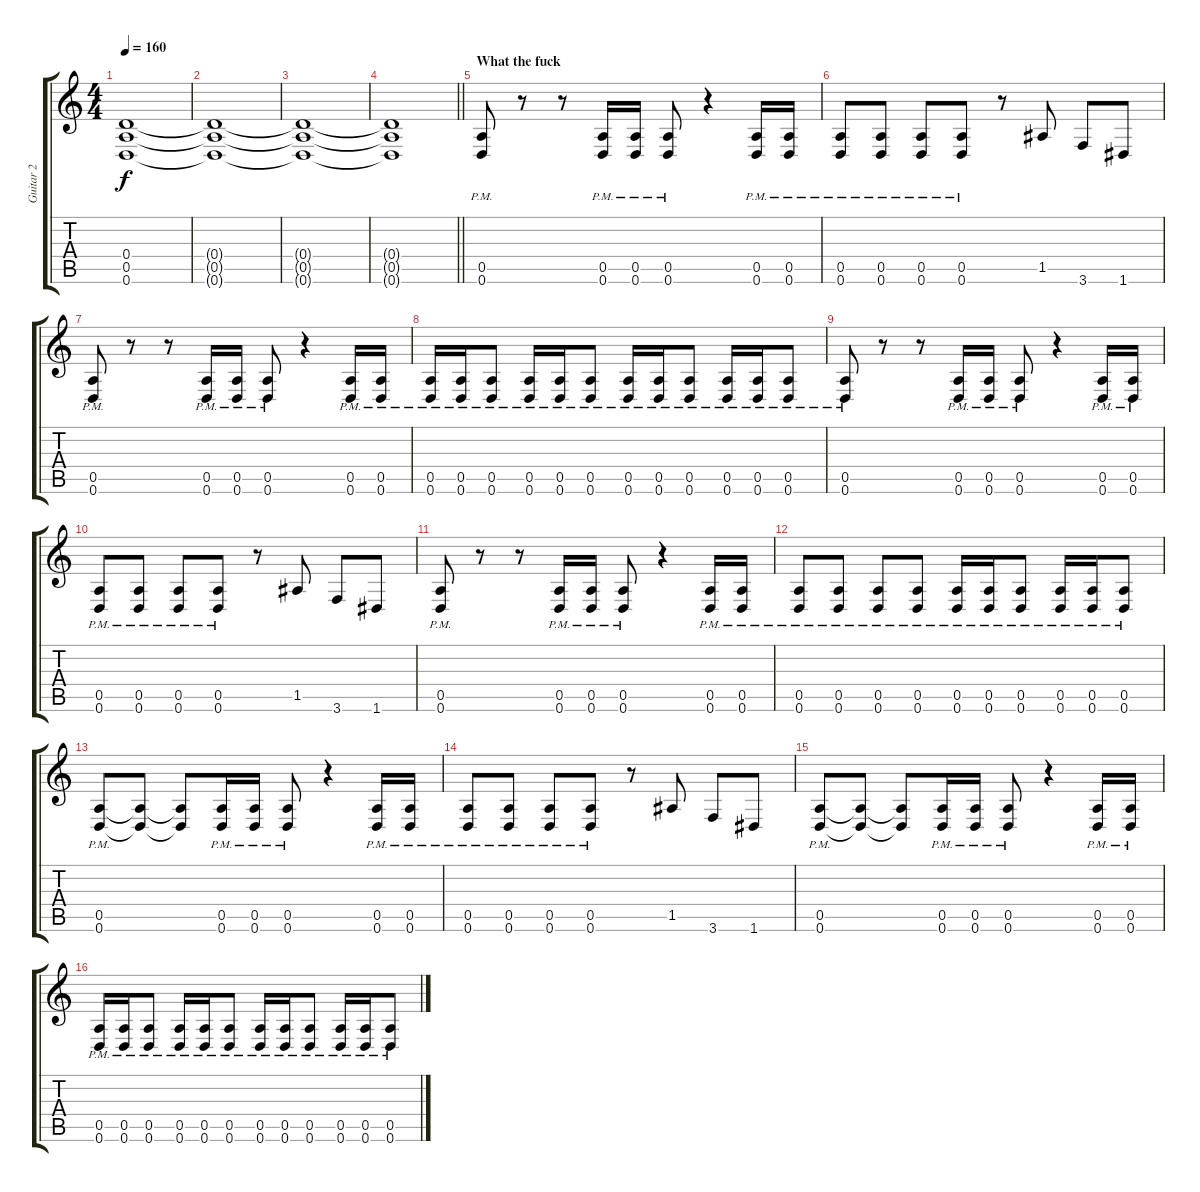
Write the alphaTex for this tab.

\track ("Guitar 2" "Guitar 2") {instrument distortionguitar}
\staff {score tabs}
\tuning (E4 B3 G3 D3 A2 D2) {hide}
\ts (4 4)
\tempo 160
\clef g2
\ks c
(0.4 0.5 0.6).1{dy f} |
(0.4{t} 0.5{t} 0.6{t}).1 |
(0.4{t} 0.5{t} 0.6{t}).1 |
\barLineRight lightlight
(0.4{t} 0.5{t} 0.6{t}).1 |
\section ("" "What the fuck")
(0.5{pm} 0.6{pm}).8 r.8 r.8 (0.5{pm} 0.6{pm}).16 (0.5{pm} 0.6{pm}).16 (0.5{pm} 0.6{pm}).8 r.4 (0.5{pm} 0.6{pm}).16 (0.5{pm} 0.6{pm}).16 |
(0.5{pm} 0.6{pm}).8 (0.5{pm} 0.6{pm}).8 (0.5{pm} 0.6{pm}).8 (0.5{pm} 0.6{pm}).8 r.8 1.5.8 3.6.8 1.6.8 |
(0.5{pm} 0.6{pm}).8 r.8 r.8 (0.5{pm} 0.6{pm}).16 (0.5{pm} 0.6{pm}).16 (0.5{pm} 0.6{pm}).8 r.4 (0.5{pm} 0.6{pm}).16 (0.5{pm} 0.6{pm}).16 |
(0.5{pm} 0.6{pm}).16 (0.5{pm} 0.6{pm}).16 (0.5{pm} 0.6{pm}).8 (0.5{pm} 0.6{pm}).16 (0.5{pm} 0.6{pm}).16 (0.5{pm} 0.6{pm}).8 (0.5{pm} 0.6{pm}).16 (0.5{pm} 0.6{pm}).16 (0.5{pm} 0.6{pm}).8 (0.5{pm} 0.6{pm}).16 (0.5{pm} 0.6{pm}).16 (0.5{pm} 0.6{pm}).8 |
(0.5{pm} 0.6{pm}).8 r.8 r.8 (0.5{pm} 0.6{pm}).16 (0.5{pm} 0.6{pm}).16 (0.5{pm} 0.6{pm}).8 r.4 (0.5{pm} 0.6{pm}).16 (0.5{pm} 0.6{pm}).16 |
(0.5{pm} 0.6{pm}).8 (0.5{pm} 0.6{pm}).8 (0.5{pm} 0.6{pm}).8 (0.5{pm} 0.6{pm}).8 r.8 1.5.8 3.6.8 1.6.8 |
(0.5{pm} 0.6{pm}).8 r.8 r.8 (0.5{pm} 0.6{pm}).16 (0.5{pm} 0.6{pm}).16 (0.5{pm} 0.6{pm}).8 r.4 (0.5{pm} 0.6{pm}).16 (0.5{pm} 0.6{pm}).16 |
(0.5{pm} 0.6{pm}).8 (0.5{pm} 0.6{pm}).8 (0.5{pm} 0.6{pm}).8 (0.5{pm} 0.6{pm}).8 (0.5{pm} 0.6{pm}).16 (0.5{pm} 0.6{pm}).16 (0.5{pm} 0.6{pm}).8 (0.5{pm} 0.6{pm}).16 (0.5{pm} 0.6{pm}).16 (0.5{pm} 0.6{pm}).8 |
(0.5{pm} 0.6{pm}).8 (0.5{t} 0.6{t}).8 (0.5{t} 0.6{t}).8 (0.5{pm} 0.6{pm}).16 (0.5{pm} 0.6{pm}).16 (0.5{pm} 0.6{pm}).8 r.4 (0.5{pm} 0.6{pm}).16 (0.5{pm} 0.6{pm}).16 |
(0.5{pm} 0.6{pm}).8 (0.5{pm} 0.6{pm}).8 (0.5{pm} 0.6{pm}).8 (0.5{pm} 0.6{pm}).8 r.8 1.5.8 3.6.8 1.6.8 |
(0.5{pm} 0.6{pm}).8 (0.5{t} 0.6{t}).8 (0.5{t} 0.6{t}).8 (0.5{pm} 0.6{pm}).16 (0.5{pm} 0.6{pm}).16 (0.5{pm} 0.6{pm}).8 r.4 (0.5{pm} 0.6{pm}).16 (0.5{pm} 0.6{pm}).16 |
(0.5{pm} 0.6{pm}).16 (0.5{pm} 0.6{pm}).16 (0.5{pm} 0.6{pm}).8 (0.5{pm} 0.6{pm}).16 (0.5{pm} 0.6{pm}).16 (0.5{pm} 0.6{pm}).8 (0.5{pm} 0.6{pm}).16 (0.5{pm} 0.6{pm}).16 (0.5{pm} 0.6{pm}).8 (0.5{pm} 0.6{pm}).16 (0.5{pm} 0.6{pm}).16 (0.5{pm} 0.6{pm}).8
